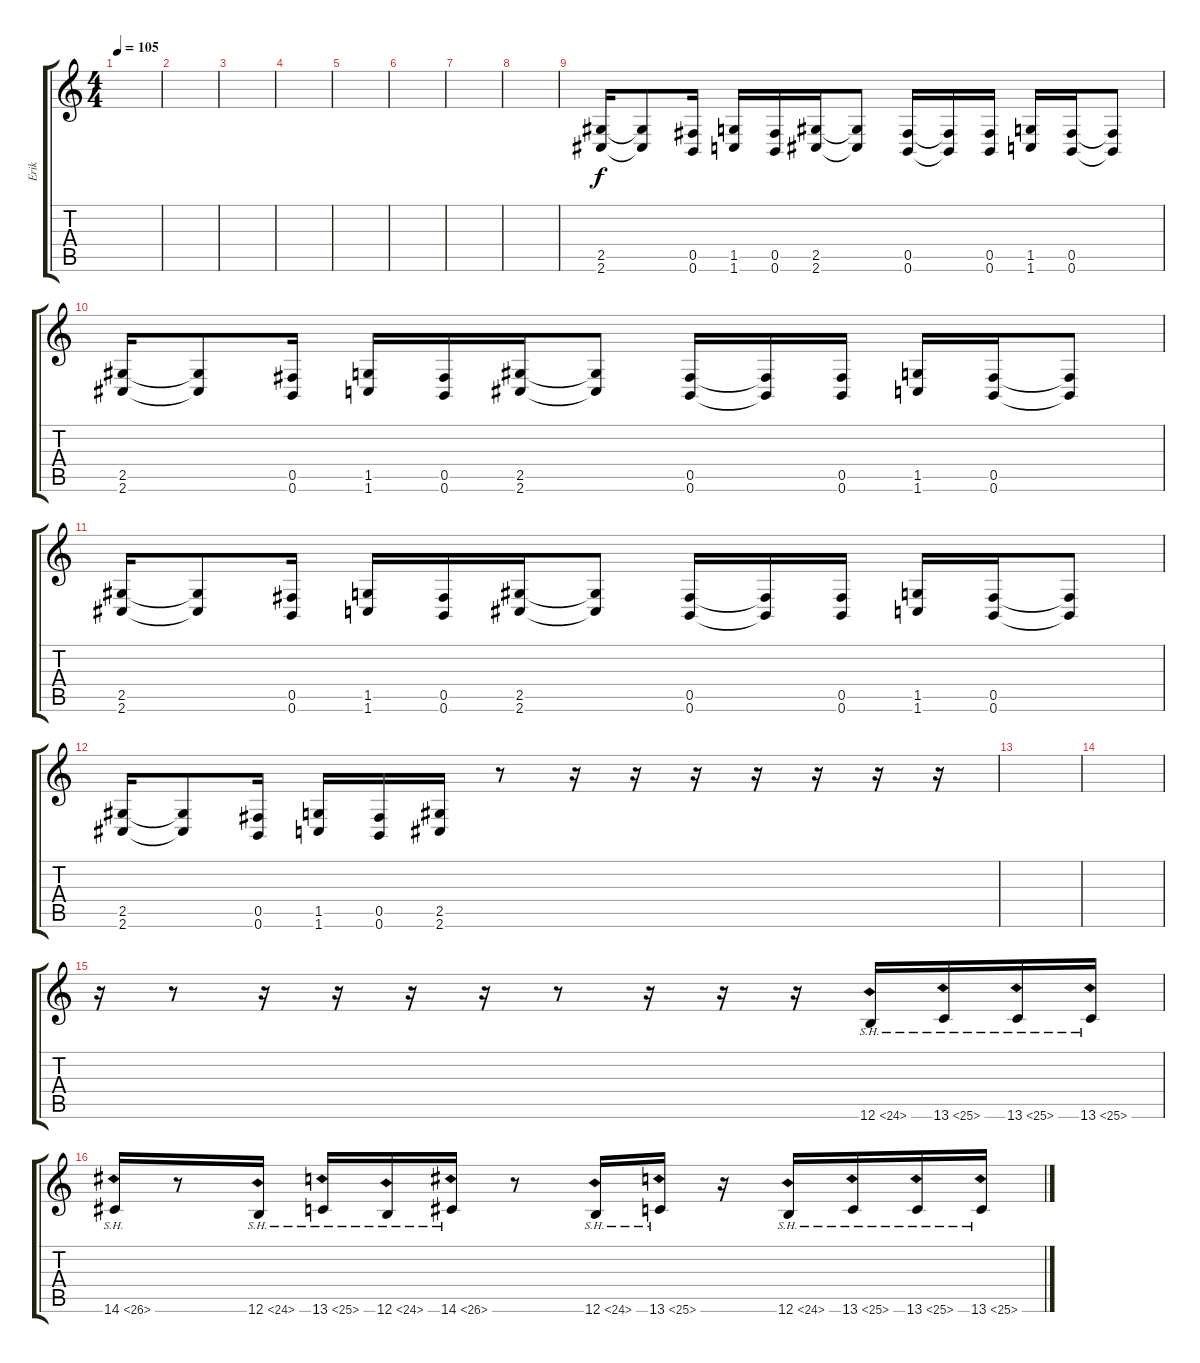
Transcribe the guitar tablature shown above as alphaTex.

\track ("Erik" "Erik") {instrument distortionguitar}
\staff {score tabs}
\tuning (Db4 Ab3 E3 B2 Gb2 B1) {hide}
\ts (4 4)
\tempo 105
\clef g2
\ks c
|
|
|
|
|
|
|
|
(2.5 2.6).16 (2.5{t} 2.6{t}).8 (0.5 0.6).16 (1.5 1.6).16 (0.5 0.6).16 (2.5 2.6).16 (2.5{t} 2.6{t}).8 (0.5 0.6).16 (0.5{t} 0.6{t}).16 (0.5 0.6).16 (1.5 1.6).16 (0.5 0.6).16 (0.5{t} 0.6{t}).8 |
(2.5 2.6).16 (2.5{t} 2.6{t}).8 (0.5 0.6).16 (1.5 1.6).16 (0.5 0.6).16 (2.5 2.6).16 (2.5{t} 2.6{t}).8 (0.5 0.6).16 (0.5{t} 0.6{t}).16 (0.5 0.6).16 (1.5 1.6).16 (0.5 0.6).16 (0.5{t} 0.6{t}).8 |
(2.5 2.6).16 (2.5{t} 2.6{t}).8 (0.5 0.6).16 (1.5 1.6).16 (0.5 0.6).16 (2.5 2.6).16 (2.5{t} 2.6{t}).8 (0.5 0.6).16 (0.5{t} 0.6{t}).16 (0.5 0.6).16 (1.5 1.6).16 (0.5 0.6).16 (0.5{t} 0.6{t}).8 |
(2.5 2.6).16 (2.5{t} 2.6{t}).8 (0.5 0.6).16 (1.5 1.6).16 (0.5 0.6).16 (2.5 2.6).16 r.8 r.16 r.16 r.16 r.16 r.16 r.16 r.16 |
|
|
r.16 r.8 r.16 r.16 r.16 r.16 r.8 r.16 r.16 r.16 12.6{sh 12}.16 13.6{sh 12}.16 13.6{sh 12}.16 13.6{sh 12}.16 |
14.6{sh 12}.16 r.8 12.6{sh 12}.16 13.6{sh 12}.16 12.6{sh 12}.16 14.6{sh 12}.16 r.8 12.6{sh 12}.16 13.6{sh 12}.16 r.16 12.6{sh 12}.16 13.6{sh 12}.16 13.6{sh 12}.16 13.6{sh 12}.16
